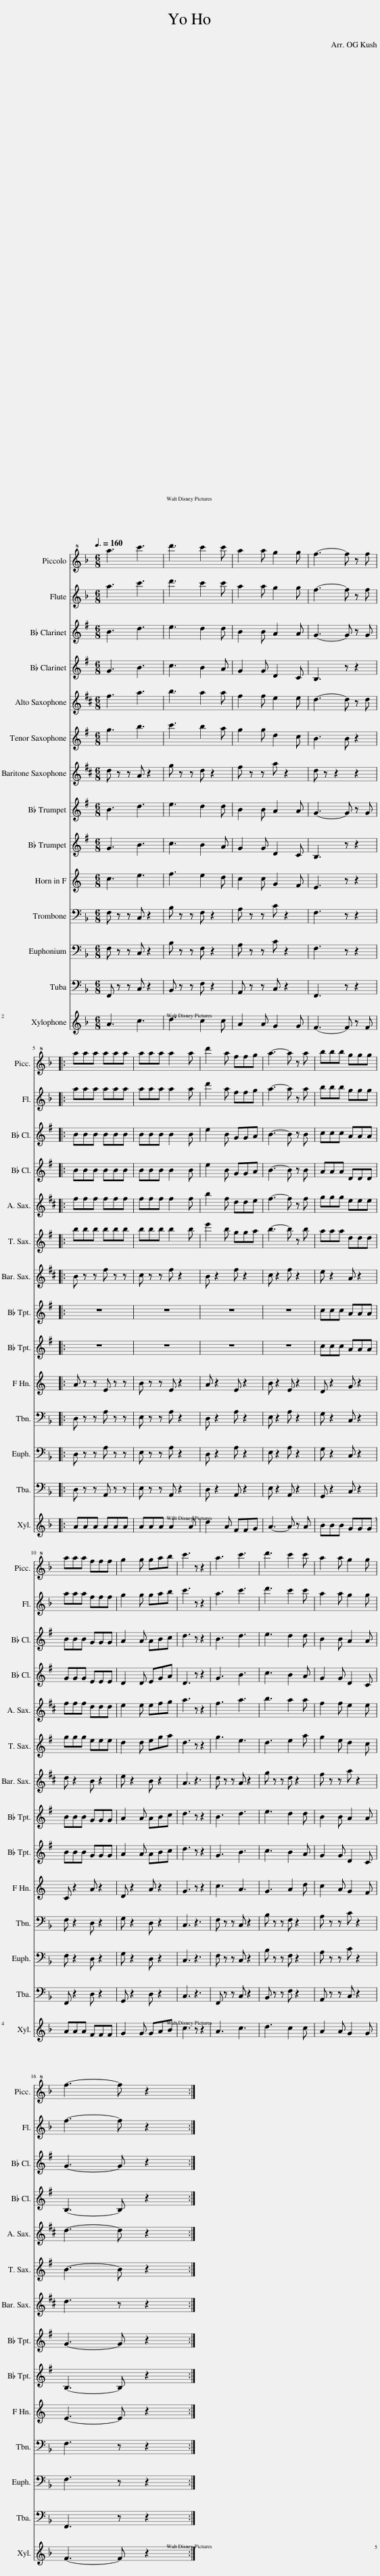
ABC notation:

X:1
%%score 1 2 3 4 5 6 7 8 9 10 11 12 13 14
L:1/8
Q:3/8=160
M:6/8
I:linebreak $
K:F
V:1 treble+8
V:2 treble
V:3 treble transpose=-2
V:4 treble transpose=-2
V:5 treble transpose=-9
V:6 treble transpose=-14
V:7 treble transpose=-21
V:8 treble transpose=-2
V:9 treble transpose=-2
V:10 treble transpose=-7
V:11 bass
V:12 bass
V:13 bass
V:14 treble transpose=12
V:1
 a3 c'3 | d'3 c'2 c' | a2 a g2 g | f3- f z f |:$ aaa aaa | %5
 aaa a2 a | d'2 a ffg | a3- a z a | bbb ggg |$ aaa fff | %10
 g2 g gab | c'3 z z2 | a3 c'3 | d'3 c'2 c' | a2 a g2 g |$ %15
 f3- f z2 :| %16
V:2
 a3 c'3 | d'3 c'2 c' | a2 a g2 g | f3- f z f |:$ aaa aaa | %5
 aaa a2 a | d'2 a ffg | a3- a z a | bbb ggg |$ aaa fff | %10
 g2 g gab | c'3 z z2 | a3 c'3 | d'3 c'2 c' | a2 a g2 g |$ %15
 f3- f z2 :| %16
V:3
[K:G] B3 d3 | e3 d2 d | B2 B A2 A | G3- G z G |:$ BBB BBB | %5
 BBB B2 B | e2 B GGA | B3- B z B | ccc AAA |$ BBB GGG | %10
 A2 A ABc | d3 z z2 | B3 d3 | e3 d2 d | B2 B A2 A |$ %15
 G3- G z2 :| %16
V:4
[K:G] G3 B3 | c3 B2 A | G2 G D2 C | B,3 z z2 |:$ BBB BBB | %5
 BBB B2 B | e2 B GGA | B3- B z B | AAA DDD |$ GGG EEE | %10
 D2 D EGA | D3 z z2 | G3 B3 | c3 B2 A | G2 G D2 C |$ %15
 B,3- B, z2 :| %16
V:5
[K:D] f3 a3 | b3 a2 a | f2 f e2 e | d3- d z d |:$ fff fff | %5
 fff f2 f | b2 f dde | f3- f z f | ggg eee |$ fff ddd | %10
 e2 e efg | a3 z z2 | f3 a3 | b3 a2 a | f2 f e2 e |$ %15
 d3- d z2 :| %16
V:6
[K:G] g3 b3 | c'3 b2 a | g2 g d2 c | B3 B z2 |:$ bbb bbb | %5
 bbb b2 b | e'2 b gga | b3- b z b | aaa ddd |$ ggg eee | %10
 d2 d ega | d3 z z2 | g3 e3 | d3 e2 a | g2 e d2 c |$ %15
 B3- B z2 :| %16
V:7
[K:D] d z z A z2 | g z z d z2 | f z z a z2 | d z z2 z2 |:$ B z z f z z | %5
 c z z f z2 | B z2 f z2 | c z2 f z2 | e z2 A z2 |$ d z2 B z2 | %10
 e z2 B z2 | A3 z3 | d z z A z2 | g z z d z2 | f z z a z2 |$ %15
 d3 z z2 :| %16
V:8
[K:G] B3 d3 | e3 d2 d | B2 B A2 A | G3- G z G |:$ z6 | %5
 z6 | z6 | z6 | ccc AAA |$ BBB GGG | %10
 A2 A ABc | d3 z z2 | B3 d3 | e3 d2 d | B2 B A2 A |$ %15
 G3- G z2 :| %16
V:9
[K:G] G3 B3 | c3 B2 A | G2 G D2 C | B,3 z z2 |:$ z6 | %5
 z6 | z6 | z6 | ccc AAA |$ BBB GGG | %10
 A2 A ABc | d3 z z2 | G3 B3 | c3 B2 A | G2 G D2 C |$ %15
 B,3- B, z2 :| %16
V:10
[K:C] c3 e3 | f3 e2 d | c2 c G2 F | E3 z z2 |:$ A z z E z z | %5
 B z z E z2 | A z2 E z2 | B z2 E z2 | D z2 G z2 |$ C z2 A z2 | %10
 D z2 A z2 | G3 z z2 | c3 A3 | G3 A2 d | c2 A G2 F |$ %15
 E3- E z2 :| %16
V:11
 F, z z C, z2 | B, z z F, z2 | A, z z C z2 | F,3 z z2 |:$ D, z z A, z z | %5
 E, z z A, z2 | D, z2 A, z2 | E, z2 A, z2 | G, z2 C, z2 |$ F, z2 D, z2 | %10
 G, z2 D, z2 | C,3 z3 | F, z z C, z2 | B, z z F, z2 | A, z z C z2 |$ %15
 F,3 z z2 :| %16
V:12
 F, z z C, z2 | B, z z F, z2 | A, z z C z2 | F,3 z z2 |:$ D, z z A, z z | %5
 E, z z A, z2 | D, z2 A, z2 | E, z2 A, z2 | G, z2 C, z2 |$ F, z2 D, z2 | %10
 G, z2 D, z2 | C,3 z3 | F, z z C, z2 | B, z z F, z2 | A, z z C z2 |$ %15
 F,3 z z2 :| %16
V:13
 F,, z z C, z2 | B,, z z F, z2 | A,, z z C, z2 | F,,3 z z2 |:$ D, z z A,, z z | %5
 E, z z A,, z2 | D, z2 A,, z2 | E, z2 A,, z2 | G,, z2 C, z2 |$ F,, z2 D, z2 | %10
 G,, z2 D, z2 | C,3 z3 | F,, z z C, z2 | B,, z z F, z2 | A,, z z C, z2 |$ %15
 F,,3 z z2 :| %16
V:14
 A3 c3 | d3 c2 c | A2 A G2 G | F3- F z F |:$ AAA AAA | %5
 AAA A2 A | d2 A FFG | A3- A z A | BBB GGG |$ AAA FFF | %10
 G2 G GAB | c3 z z2 | A3 c3 | d3 c2 c | A2 A G2 G |$ %15
 F3- F z2 :| %16
